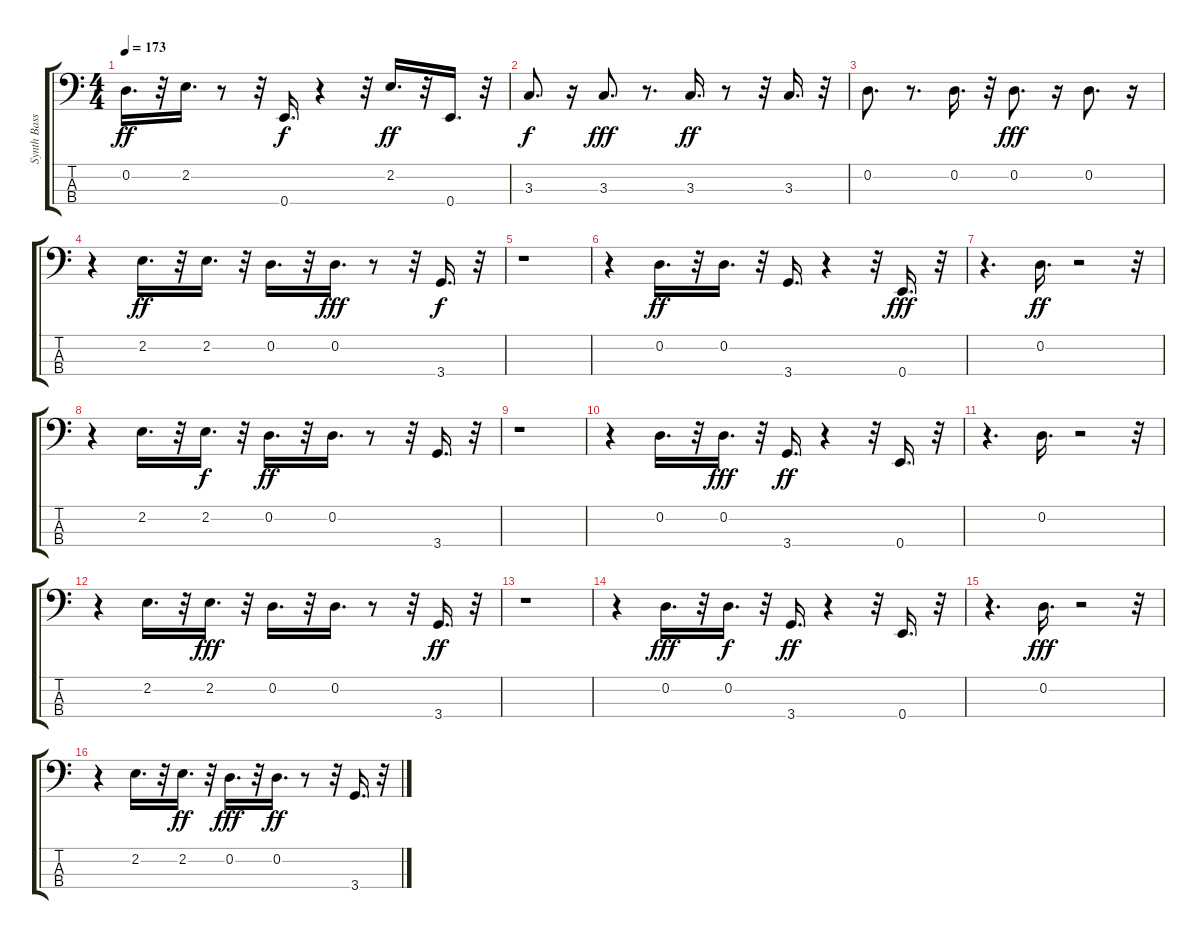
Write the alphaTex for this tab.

\track ("Synth Bass" "Synth Bass") {instrument synthbass1}
\staff {score tabs}
\tuning (G2 D2 A1 E1) {hide}
\ts (4 4)
\tempo 173
\clef f4
\ks c
0.2.16{d dy ff} r.32 2.2.16{d} r.8 r.32 0.4.16{d dy f} r.4 r.32 2.2.16{d dy ff} r.32 0.4.16{d} r.32 |
3.3.8{d dy f} r.16 3.3.8{d dy fff} r.8{d} 3.3.16{d dy ff} r.8 r.32 3.3.16{d} r.32 |
0.2.8{d} r.8{d} 0.2.16{d} r.32 0.2.8{d dy fff} r.16 0.2.8{d} r.16 |
r.4 2.2.16{d dy ff} r.32 2.2.16{d} r.32 0.2.16{d} r.32 0.2.16{d dy fff} r.8 r.32 3.4.16{d dy f} r.32 |
r.1 |
r.4 0.2.16{d dy ff} r.32 0.2.16{d} r.32 3.4.16{d} r.4 r.32 0.4.16{d dy fff} r.32 |
r.4{d} 0.2.16{d dy ff} r.2 r.32 |
r.4 2.2.16{d} r.32 2.2.16{d dy f} r.32 0.2.16{d dy ff} r.32 0.2.16{d} r.8 r.32 3.4.16{d} r.32 |
r.1 |
r.4 0.2.16{d} r.32 0.2.16{d dy fff} r.32 3.4.16{d dy ff} r.4 r.32 0.4.16{d} r.32 |
r.4{d} 0.2.16{d} r.2 r.32 |
r.4 2.2.16{d} r.32 2.2.16{d dy fff} r.32 0.2.16{d} r.32 0.2.16{d} r.8 r.32 3.4.16{d dy ff} r.32 |
r.1 |
r.4 0.2.16{d dy fff} r.32 0.2.16{d dy f} r.32 3.4.16{d dy ff} r.4 r.32 0.4.16{d} r.32 |
r.4{d} 0.2.16{d dy fff} r.2 r.32 |
r.4 2.2.16{d} r.32 2.2.16{d dy ff} r.32 0.2.16{d dy fff} r.32 0.2.16{d dy ff} r.8 r.32 3.4.16{d} r.32
